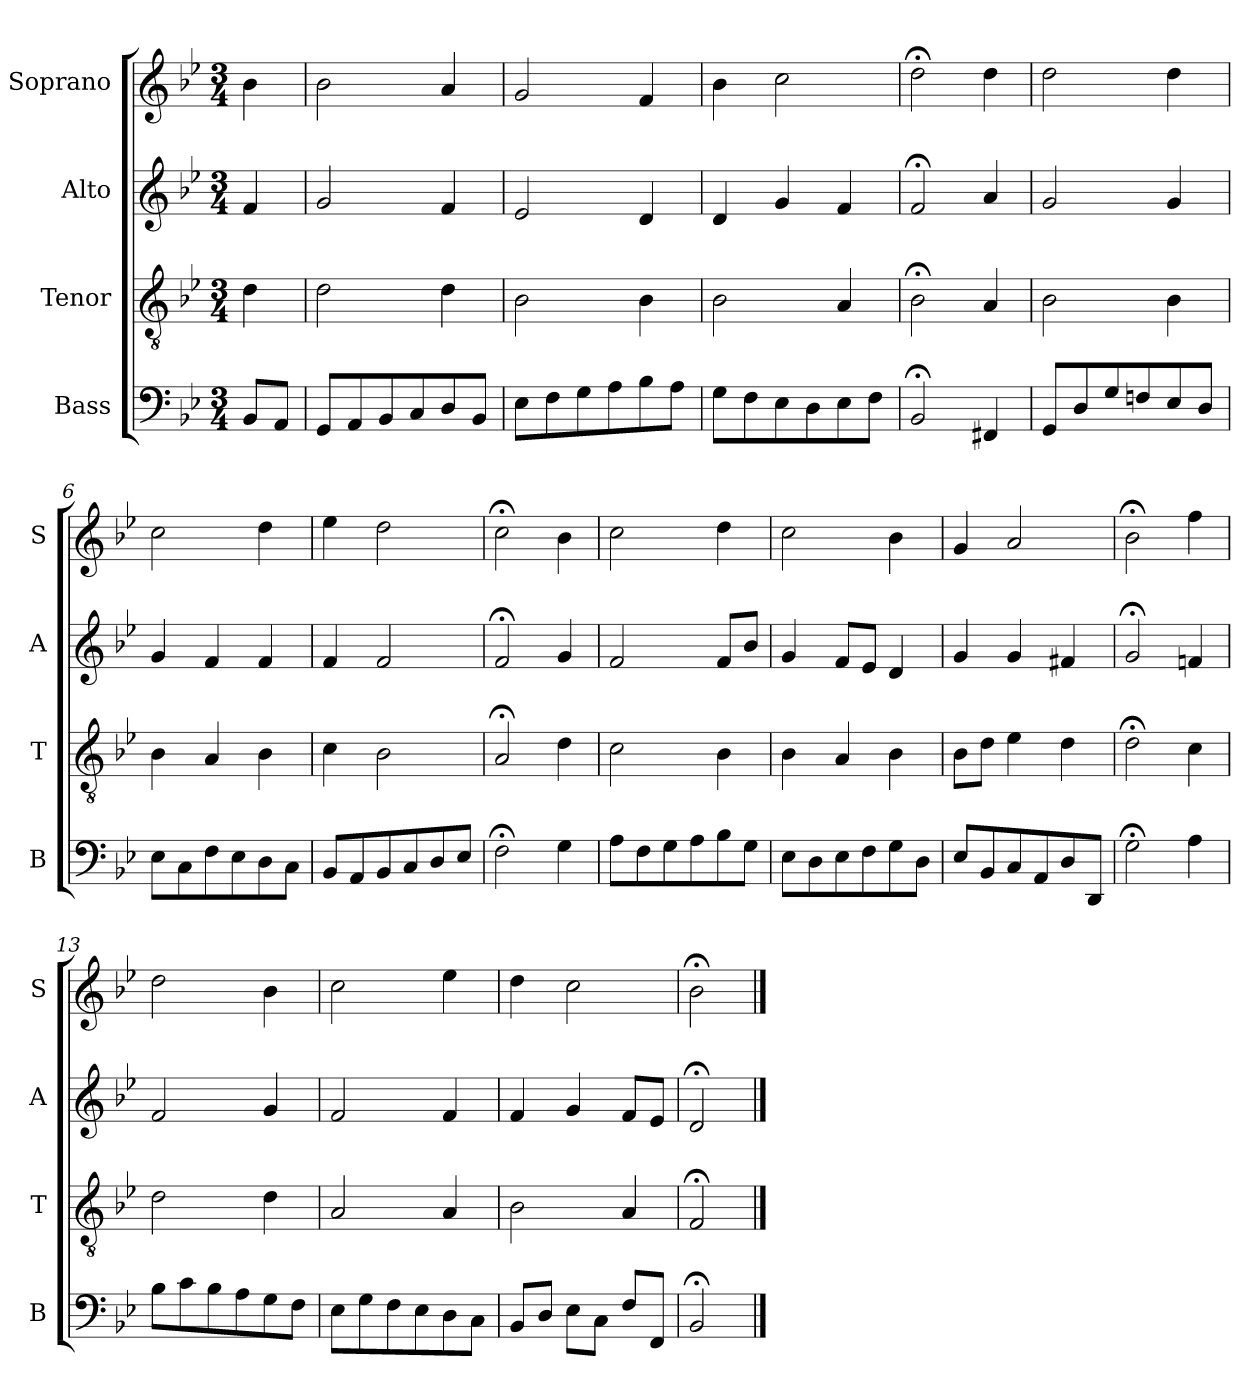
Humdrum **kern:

**kern	**kern	**kern	**kern
*part4	*part3	*part2	*part1
*staff4	*staff3	*staff2	*staff1
*I"Bass	*I"Tenor	*I"Alto	*I"Soprano
*I'B	*I'T	*I'A	*I'S
*clefF4	*clefGv2	*clefG2	*clefG2
*k[b-e-]	*k[b-e-]	*k[b-e-]	*k[b-e-]
*B-:	*B-:	*B-:	*B-:
*M3/4	*M3/4	*M3/4	*M3/4
*MM100	*MM100	*MM100	*MM100
=	=	=	=
8BB-L	4d	4f	4b-
8AAJ	.	.	.
=1	=1	=1	=1
8GGL	2d	2g	2b-
8AA	.	.	.
8BB-	.	.	.
8C	.	.	.
8D	4d	4f	4a
8BB-J	.	.	.
=2	=2	=2	=2
8E-L	2B-	2e-	2g
8F	.	.	.
8G	.	.	.
8A	.	.	.
8B-	4B-	4d	4f
8AJ	.	.	.
=3	=3	=3	=3
8GL	2B-	4d	4b-
8F	.	.	.
8E-	.	4g	2cc
8D	.	.	.
8E-	4A	4f	.
8FJ	.	.	.
=4	=4	=4	=4
2BB-;<	2B-;<	2f;<	2dd;<
4FF#X	4A	4a	4dd
=5	=5	=5	=5
8GGL	2B-	2g	2dd
8D	.	.	.
8G	.	.	.
8Fn	.	.	.
8E-	4B-	4g	4dd
8DJ	.	.	.
=6	=6	=6	=6
8E-L	4B-	4g	2cc
8C	.	.	.
8F	4A	4f	.
8E-	.	.	.
8D	4B-	4f	4dd
8CJ	.	.	.
=7	=7	=7	=7
8BB-L	4c	4f	4ee-
8AA	.	.	.
8BB-	2B-	2f	2dd
8C	.	.	.
8D	.	.	.
8E-J	.	.	.
=8	=8	=8	=8
2F;<	2A;<	2f;<	2cc;<
4G	4d	4g	4b-
=9	=9	=9	=9
8AL	2c	2f	2cc
8F	.	.	.
8G	.	.	.
8A	.	.	.
8B-	4B-	8fL	4dd
8GJ	.	8b-J	.
=10	=10	=10	=10
8E-L	4B-	4g	2cc
8D	.	.	.
8E-	4A	8fL	.
8F	.	8e-J	.
8G	4B-	4d	4b-
8DJ	.	.	.
=11	=11	=11	=11
8E-L	8B-L	4g	4g
8BB-	8dJ	.	.
8C	4e-	4g	2a
8AA	.	.	.
8D	4d	4f#X	.
8DDJ	.	.	.
=12	=12	=12	=12
2G;<	2d;<	2g;<	2b-;<
4A	4c	4fn	4ff
=13	=13	=13	=13
8B-L	2d	2f	2dd
8c	.	.	.
8B-	.	.	.
8A	.	.	.
8G	4d	4g	4b-
8FJ	.	.	.
=14	=14	=14	=14
8E-iL	2Ai	2fi	2cci
8G	.	.	.
8F	.	.	.
8E-	.	.	.
8D	4A	4f	4ee-
8CJ	.	.	.
=15	=15	=15	=15
8BB-L	2B-	4f	4dd
8DJ	.	.	.
8E-L	.	4g	2cc
8CJ	.	.	.
8FL	4A	8fL	.
8FFJ	.	8e-J	.
=16	=16	=16	=16
2BB-;<	2F;<	2d;<	2b-;<
==	==	==	==
*-	*-	*-	*-
